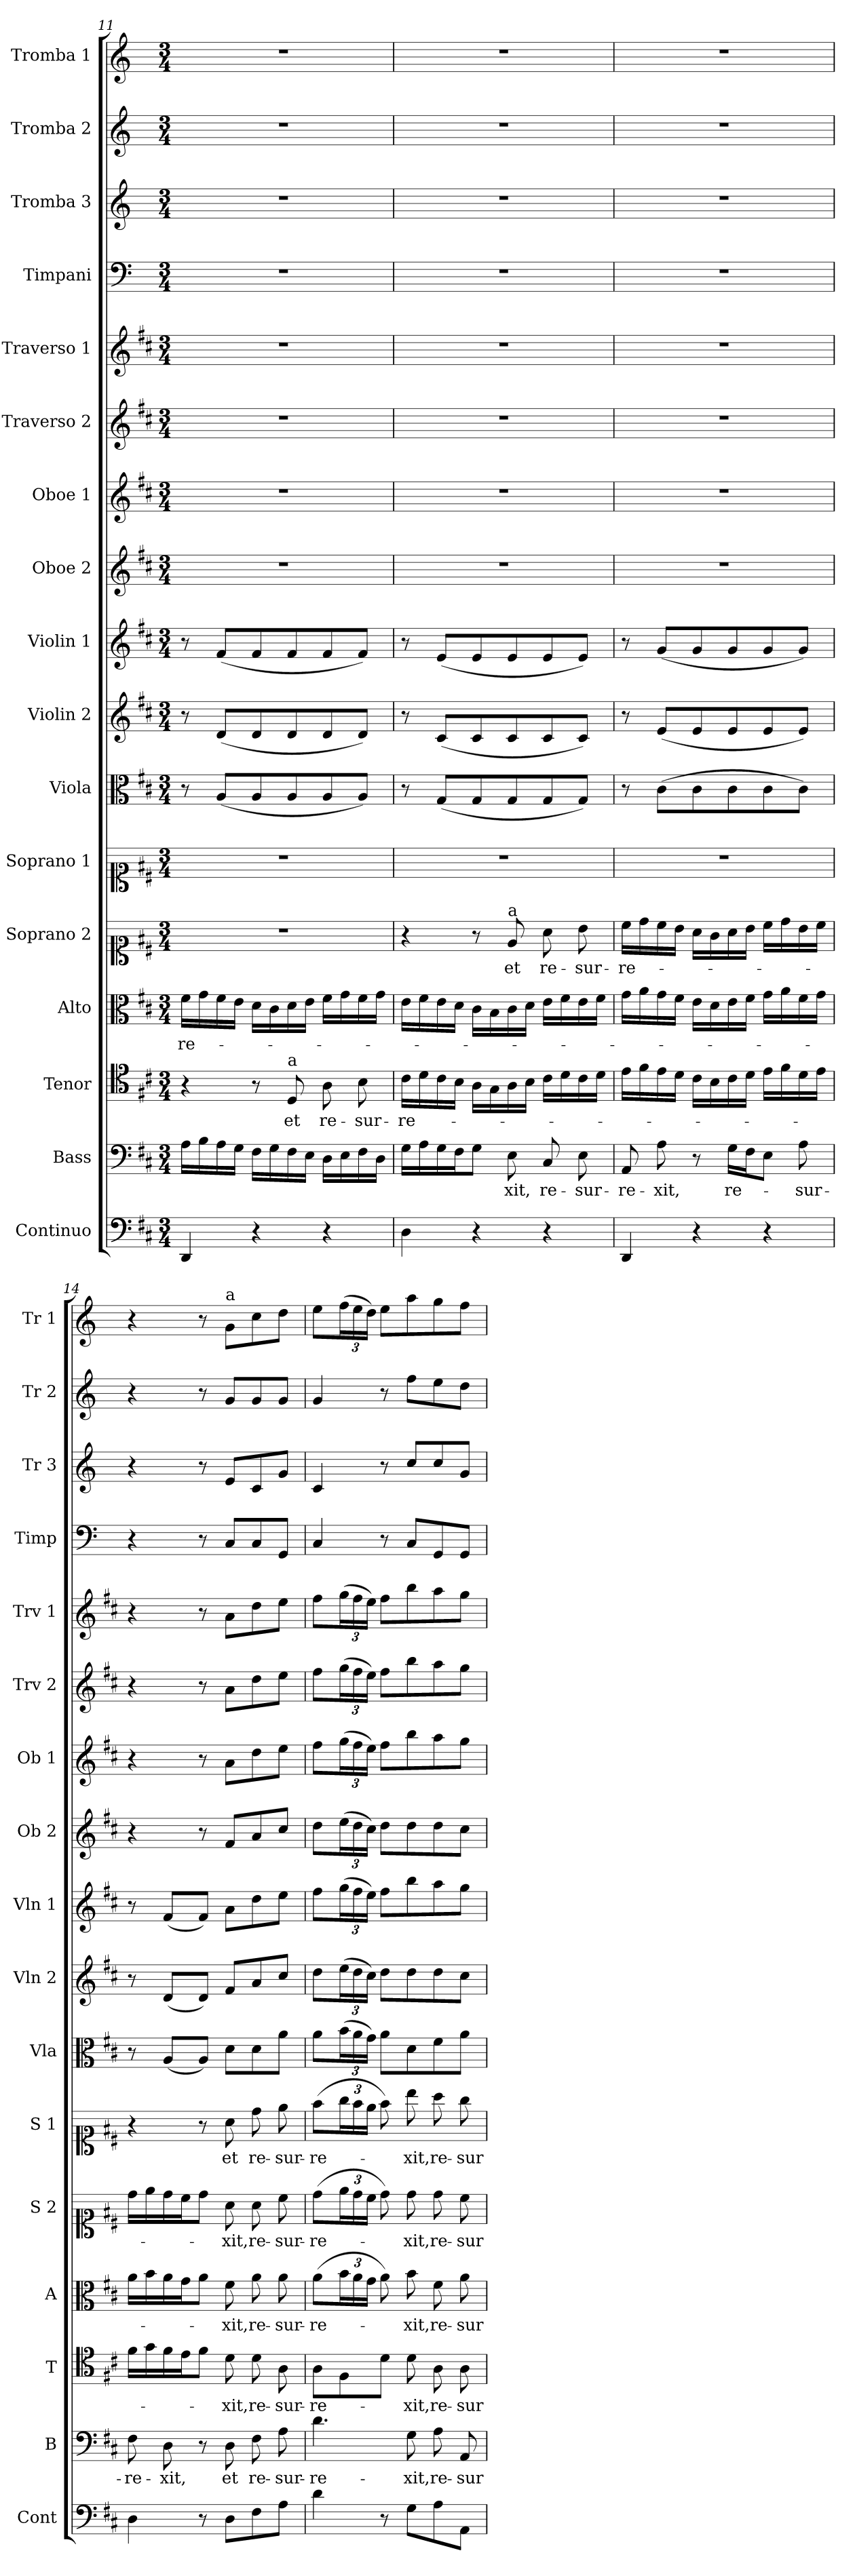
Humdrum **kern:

**kern	**kern	**text	**kern	**text	**kern	**text	**kern	**text	**kern	**text	**kern	**kern	**kern	**kern	**kern	**kern	**kern	**kern	**kern	**kern	**kern
*part17	*part16	*part16	*part15	*part15	*part14	*part14	*part13	*part13	*part12	*part12	*part11	*part10	*part9	*part8	*part7	*part6	*part5	*part4	*part3	*part2	*part1
*staff17	*staff16	*staff16	*staff15	*staff15	*staff14	*staff14	*staff13	*staff13	*staff12	*staff12	*staff11	*staff10	*staff9	*staff8	*staff7	*staff6	*staff5	*staff4	*staff3	*staff2	*staff1
*I"Continuo	*I"Bass	*	*I"Tenor	*	*I"Alto	*	*I"Soprano 2	*	*I"Soprano 1	*	*I"Viola	*I"Violin 2	*I"Violin 1	*I"Oboe 2	*I"Oboe 1	*I"Traverso 2	*I"Traverso 1	*I"Timpani	*I"Tromba 3	*I"Tromba 2	*I"Tromba 1
*I'Cont	*I'B	*	*I'T	*	*I'A	*	*I'S 2	*	*I'S 1	*	*I'Vla	*I'Vln 2	*I'Vln 1	*I'Ob 2	*I'Ob 1	*I'Trv 2	*I'Trv 1	*I'Timp	*I'Tr 3	*I'Tr 2	*I'Tr 1
*clefF4	*clefF4	*	*clefC4	*	*clefC3	*	*clefC1	*	*clefC1	*	*clefC3	*clefG2	*clefG2	*clefG2	*clefG2	*clefG2	*clefG2	*clefF4	*clefG2	*clefG2	*clefG2
*	*	*	*	*	*	*	*	*	*	*	*	*	*	*	*	*	*	*ITrd-1c-2	*ITrd-1c-2	*ITrd-1c-2	*ITrd-1c-2
*k[f#c#]	*k[f#c#]	*	*k[f#c#]	*	*k[f#c#]	*	*k[f#c#]	*	*k[f#c#]	*	*k[f#c#]	*k[f#c#]	*k[f#c#]	*k[f#c#]	*k[f#c#]	*k[f#c#]	*k[f#c#]	*k[f#c#]	*k[f#c#]	*k[f#c#]	*k[f#c#]
*M3/4	*M3/4	*	*M3/4	*	*M3/4	*	*M3/4	*	*M3/4	*	*M3/4	*M3/4	*M3/4	*M3/4	*M3/4	*M3/4	*M3/4	*M3/4	*M3/4	*M3/4	*M3/4
=11	=11	=11	=11	=11	=11	=11	=11	=11	=11	=11	=11	=11	=11	=11	=11	=11	=11	=11	=11	=11	=11
!	!	!	!	!	!	!LO:LY:b	!	!	!	!	!	!	!	!	!	!	!	!	!	!	!
4DD/	16A\LL	.	4r	.	16f#\LL	-re-	2.r	.	2.r	.	8r	8r	8r	2.r	2.r	2.r	2.r	2.r	2.r	2.r	2.r
.	16B\	.	.	.	16g\	.	.	.	.	.	.	.	.	.	.	.	.	.	.	.	.
.	16A\	.	.	.	16f#\	.	.	.	.	.	(8A/L	(8d/L	(8f#/L	.	.	.	.	.	.	.	.
.	16G\JJ	.	.	.	16e\JJ	.	.	.	.	.	.	.	.	.	.	.	.	.	.	.	.
4r	16F#\LL	.	8r	.	16d\LL	.	.	.	.	.	8A/	8d/	8f#/	.	.	.	.	.	.	.	.
.	16G\	.	.	.	16c#\	.	.	.	.	.	.	.	.	.	.	.	.	.	.	.	.
!	!	!	!LO:TX:a:t=a	!	!	!	!	!	!	!	!	!	!	!	!	!	!	!	!	!	!
!	!	!	!	!LO:LY:b	!	!	!	!	!	!	!	!	!	!	!	!	!	!	!	!	!
.	16F#\	.	8D/	et	16d\	.	.	.	.	.	8A/	8d/	8f#/	.	.	.	.	.	.	.	.
.	16E\JJ	.	.	.	16e\JJ	.	.	.	.	.	.	.	.	.	.	.	.	.	.	.	.
!	!	!	!	!LO:LY:b	!	!	!	!	!	!	!	!	!	!	!	!	!	!	!	!	!
4r	16D\LL	.	8A\	re-	16f#\LL	.	.	.	.	.	8A/	8d/	8f#/	.	.	.	.	.	.	.	.
.	16E\	.	.	.	16g\	.	.	.	.	.	.	.	.	.	.	.	.	.	.	.	.
!	!	!	!	!LO:LY:b	!	!	!	!	!	!	!	!	!	!	!	!	!	!	!	!	!
.	16F#\	.	8B\	-sur-	16f#\	.	.	.	.	.	8A/J)	8d/J)	8f#/J)	.	.	.	.	.	.	.	.
.	16D\JJ	.	.	.	16g\JJ	.	.	.	.	.	.	.	.	.	.	.	.	.	.	.	.
=12	=12	=12	=12	=12	=12	=12	=12	=12	=12	=12	=12	=12	=12	=12	=12	=12	=12	=12	=12	=12	=12
!	!	!	!	!LO:LY:b	!	!	!	!	!	!	!	!	!	!	!	!	!	!	!	!	!
4D\	16G\LL	.	16c#\LL	-re-	16e\LL	.	4r	.	2.r	.	8r	8r	8r	2.r	2.r	2.r	2.r	2.r	2.r	2.r	2.r
.	16A\	.	16d\	.	16f#\	.	.	.	.	.	.	.	.	.	.	.	.	.	.	.	.
.	16G\	.	16c#\	.	16e\	.	.	.	.	.	(8G/L	(8c#/L	(8e/L	.	.	.	.	.	.	.	.
.	16F#\J	.	16B\JJ	.	16d\JJ	.	.	.	.	.	.	.	.	.	.	.	.	.	.	.	.
4r	8G\J	.	16A\LL	.	16c#\LL	.	8r	.	.	.	8G/	8c#/	8e/	.	.	.	.	.	.	.	.
.	.	.	16G\	.	16B\	.	.	.	.	.	.	.	.	.	.	.	.	.	.	.	.
!	!	!	!	!	!	!	!LO:TX:a:t=a	!	!	!	!	!	!	!	!	!	!	!	!	!	!
!	!	!LO:LY:b	!	!	!	!	!	!LO:LY:b	!	!	!	!	!	!	!	!	!	!	!	!	!
.	8E\	-xit,	16A\	.	16c#\	.	8e/	et	.	.	8G/	8c#/	8e/	.	.	.	.	.	.	.	.
.	.	.	16B\JJ	.	16d\JJ	.	.	.	.	.	.	.	.	.	.	.	.	.	.	.	.
!	!	!LO:LY:b	!	!	!	!	!	!LO:LY:b	!	!	!	!	!	!	!	!	!	!	!	!	!
4r	8C#/	re-	16c#\LL	.	16e\LL	.	8a\	re-	.	.	8G/	8c#/	8e/	.	.	.	.	.	.	.	.
.	.	.	16d\	.	16f#\	.	.	.	.	.	.	.	.	.	.	.	.	.	.	.	.
!	!	!LO:LY:b	!	!	!	!	!	!LO:LY:b	!	!	!	!	!	!	!	!	!	!	!	!	!
.	8E\	-sur-	16c#\	.	16e\	.	8b\	-sur-	.	.	8G/J)	8c#/J)	8e/J)	.	.	.	.	.	.	.	.
.	.	.	16d\JJ	.	16f#\JJ	.	.	.	.	.	.	.	.	.	.	.	.	.	.	.	.
=13	=13	=13	=13	=13	=13	=13	=13	=13	=13	=13	=13	=13	=13	=13	=13	=13	=13	=13	=13	=13	=13
!	!	!LO:LY:b	!	!	!	!	!	!LO:LY:b	!	!	!	!	!	!	!	!	!	!	!	!	!
4DD/	8AA/	-re-	16e\LL	.	16g\LL	.	16cc#\LL	-re-	2.r	.	8r	8r	8r	2.r	2.r	2.r	2.r	2.r	2.r	2.r	2.r
.	.	.	16f#\	.	16a\	.	16dd\	.	.	.	.	.	.	.	.	.	.	.	.	.	.
!	!	!LO:LY:b	!	!	!	!	!	!	!	!	!	!	!	!	!	!	!	!	!	!	!
.	8A\	-xit,	16e\	.	16g\	.	16cc#\	.	.	.	(8c#\L	(8e/L	(8g/L	.	.	.	.	.	.	.	.
.	.	.	16d\JJ	.	16f#\JJ	.	16b\JJ	.	.	.	.	.	.	.	.	.	.	.	.	.	.
4r	8r	.	16c#\LL	.	16e\LL	.	16a\LL	.	.	.	8c#\	8e/	8g/	.	.	.	.	.	.	.	.
.	.	.	16B\	.	16d\	.	16g\	.	.	.	.	.	.	.	.	.	.	.	.	.	.
!	!	!LO:LY:b	!	!	!	!	!	!	!	!	!	!	!	!	!	!	!	!	!	!	!
.	16G\LL	re-	16c#\	.	16e\	.	16a\	.	.	.	8c#\	8e/	8g/	.	.	.	.	.	.	.	.
.	16F#\J	.	16d\JJ	.	16f#\JJ	.	16b\JJ	.	.	.	.	.	.	.	.	.	.	.	.	.	.
4r	8E\J	.	16e\LL	.	16g\LL	.	16cc#\LL	.	.	.	8c#\	8e/	8g/	.	.	.	.	.	.	.	.
.	.	.	16f#\	.	16a\	.	16dd\	.	.	.	.	.	.	.	.	.	.	.	.	.	.
!	!	!LO:LY:b	!	!	!	!	!	!	!	!	!	!	!	!	!	!	!	!	!	!	!
.	8A\	-sur-	16d\	.	16f#\	.	16b\	.	.	.	8c#\J)	8e/J)	8g/J)	.	.	.	.	.	.	.	.
.	.	.	16e\JJ	.	16g\JJ	.	16cc#\JJ	.	.	.	.	.	.	.	.	.	.	.	.	.	.
=14	=14	=14	=14	=14	=14	=14	=14	=14	=14	=14	=14	=14	=14	=14	=14	=14	=14	=14	=14	=14	=14
!	!	!LO:LY:b	!	!	!	!	!	!	!	!	!	!	!	!	!	!	!	!	!	!	!
4D\	8F#\	-re-	16f#\LL	.	16a\LL	.	16dd\LL	.	4r	.	8r	8r	8r	4r	4r	4r	4r	4r	4r	4r	4r
.	.	.	16g\	.	16b\	.	16ee\	.	.	.	.	.	.	.	.	.	.	.	.	.	.
!	!	!LO:LY:b	!	!	!	!	!	!	!	!	!	!	!	!	!	!	!	!	!	!	!
.	8D\	-xit,	16f#\	.	16a\	.	16dd\	.	.	.	(8A/L	(8d/L	(8f#/L	.	.	.	.	.	.	.	.
.	.	.	16e\J	.	16g\J	.	16cc#\J	.	.	.	.	.	.	.	.	.	.	.	.	.	.
8r	8r	.	8f#\J	.	8a\J	.	8dd\J	.	8r	.	8A/J)	8d/J)	8f#/J)	8r	8r	8r	8r	8r	8r	8r	8r
!	!	!	!	!	!	!	!	!	!	!	!	!	!	!	!	!	!	!	!	!	!LO:TX:a:t=a
!	!	!LO:LY:b	!	!LO:LY:b	!	!LO:LY:b	!	!LO:LY:b	!	!LO:LY:b	!	!	!	!	!	!	!	!	!	!	!
8D\L	8D\	et	8d\	-xit,	8f#\	-xit,	8a\	-xit,	8a\	et	8d\L	8f#/L	8a\L	8f#/L	8a\L	8a\L	8a\L	8D/L	8f#/L	8a/L	8a\L
!	!	!LO:LY:b	!	!LO:LY:b	!	!LO:LY:b	!	!LO:LY:b	!	!LO:LY:b	!	!	!	!	!	!	!	!	!	!	!
8F#\	8F#\	re-	8d\	re-	8a\	re-	8a\	re-	8dd\	re-	8d\	8a/	8dd\	8a/	8dd\	8dd\	8dd\	8D/	8d/	8a/	8dd\
!	!	!LO:LY:b	!	!LO:LY:b	!	!LO:LY:b	!	!LO:LY:b	!	!LO:LY:b	!	!	!	!	!	!	!	!	!	!	!
8A\J	8A\	-sur-	8A\	-sur-	8a\	-sur-	8cc#\	-sur-	8ee\	-sur-	8a\J	8cc#/J	8ee\J	8cc#/J	8ee\J	8ee\J	8ee\J	8AA/J	8a/J	8a/J	8ee\J
!!LO:PB:g=z
=15	=15	=15	=15	=15	=15	=15	=15	=15	=15	=15	=15	=15	=15	=15	=15	=15	=15	=15	=15	=15	=15
!	!	!LO:LY:b	!	!LO:LY:b	!	!LO:LY:b	!	!LO:LY:b	!	!LO:LY:b	!	!	!	!	!	!	!	!	!	!	!
4d\	4.d\	-re-	8A\L	-re-	(8a\L	-re-	(8dd\L	-re-	(8ff#\L	-re-	8a\L	8dd\L	8ff#\L	8dd\L	8ff#\L	8ff#\L	8ff#\L	4D/	4d/	4a/	8ff#\L
*	*	*	*	*	*Xbrackettup	*	*Xbrackettup	*	*Xbrackettup	*	*Xbrackettup	*Xbrackettup	*Xbrackettup	*Xbrackettup	*Xbrackettup	*Xbrackettup	*Xbrackettup	*	*	*	*Xbrackettup
.	.	.	8F#\	.	24b\L	.	24ee\L	.	24gg\L	.	(24b\L	(24ee\L	(24gg\L	(24ee\L	(24gg\L	(24gg\L	(24gg\L	.	.	.	(24gg\L
.	.	.	.	.	24a\	.	24dd\	.	24ff#\	.	24a\	24dd\	24ff#\	24dd\	24ff#\	24ff#\	24ff#\	.	.	.	24ff#\
.	.	.	.	.	24g\JJ	.	24cc#\JJ	.	24ee\JJ	.	24g\JJ)	24cc#\JJ)	24ee\JJ)	24cc#\JJ)	24ee\JJ)	24ee\JJ)	24ee\JJ)	.	.	.	24ee\JJ)
8r	.	.	8d\J	.	8a\)	.	8dd\)	.	8ff#\)	.	8a\L	8dd\L	8ff#\L	8dd\L	8ff#\L	8ff#\L	8ff#\L	8r	8r	8r	8ff#\L
!	!	!LO:LY:b	!	!LO:LY:b	!	!LO:LY:b	!	!LO:LY:b	!	!LO:LY:b	!	!	!	!	!	!	!	!	!	!	!
8G\L	8G\	-xit,	8d\	-xit,	8b\	-xit,	8dd\	-xit,	8bb\	-xit,	8d\	8dd\	8bb\	8dd\	8bb\	8bb\	8bb\	8D/L	8dd/L	8gg\L	8bb\
!	!	!LO:LY:b	!	!LO:LY:b	!	!LO:LY:b	!	!LO:LY:b	!	!LO:LY:b	!	!	!	!	!	!	!	!	!	!	!
8A\	8A\	re-	8A\	re-	8f#\	re-	8dd\	re-	8aa\	re-	8f#\	8dd\	8aa\	8dd\	8aa\	8aa\	8aa\	8AA/	8dd/	8ff#\	8aa\
!	!	!LO:LY:b	!	!LO:LY:b	!	!LO:LY:b	!	!LO:LY:b	!	!LO:LY:b	!	!	!	!	!	!	!	!	!	!	!
8AA\J	8AA/	-sur-	8A\	-sur-	8a\	-sur-	8cc#\	-sur-	8gg\	-sur-	8a\J	8cc#\J	8gg\J	8cc#\J	8gg\J	8gg\J	8gg\J	8AA/J	8a/J	8ee\J	8gg\J
=	=	=	=	=	=	=	=	=	=	=	=	=	=	=	=	=	=	=	=	=	=
*-	*-	*-	*-	*-	*-	*-	*-	*-	*-	*-	*-	*-	*-	*-	*-	*-	*-	*-	*-	*-	*-
